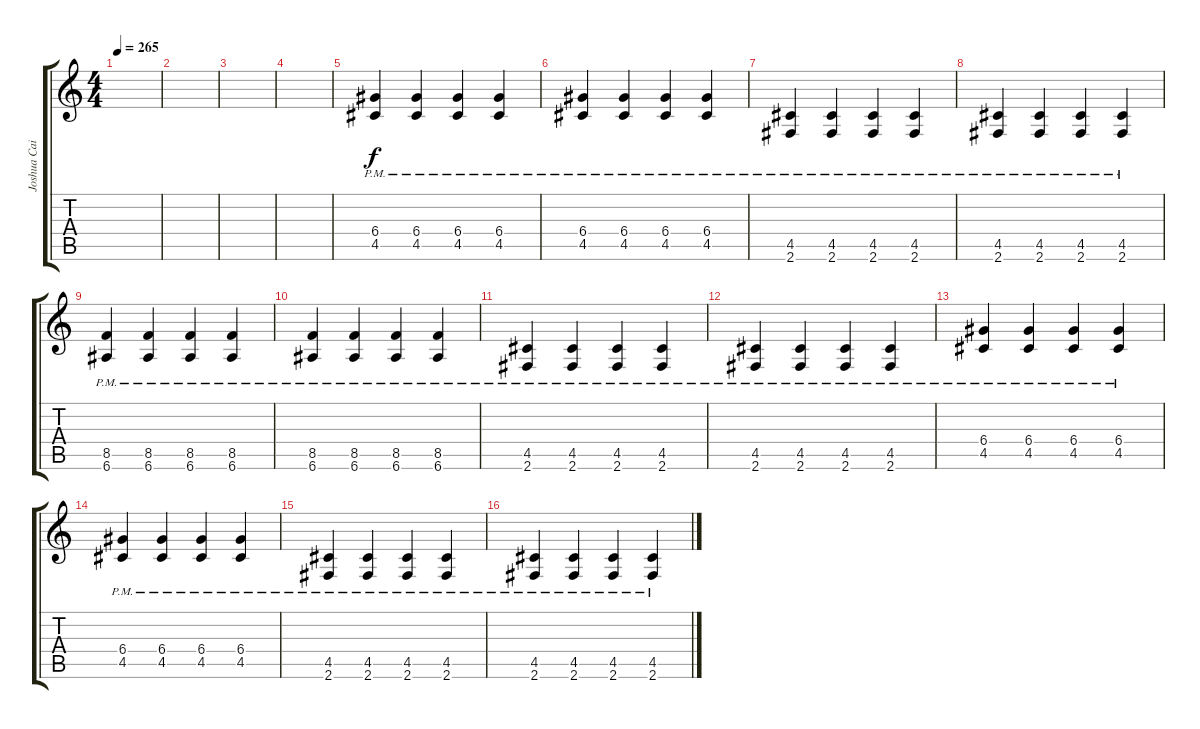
\track ("Joshua Cain Palm Mute" "Joshua Cai") {instrument overdrivenguitar}
\staff {score tabs}
\tuning (E4 B3 G3 D3 A2 E2) {hide}
\ts (4 4)
\tempo 265
\clef g2
\ks c
|
|
|
|
(6.4{pm} 4.5{pm}).4 (6.4{pm} 4.5{pm}).4 (6.4{pm} 4.5{pm}).4 (6.4{pm} 4.5{pm}).4 |
(6.4{pm} 4.5{pm}).4 (6.4{pm} 4.5{pm}).4 (6.4{pm} 4.5{pm}).4 (6.4{pm} 4.5{pm}).4 |
(4.5{pm} 2.6{pm}).4 (4.5{pm} 2.6{pm}).4 (4.5{pm} 2.6{pm}).4 (4.5{pm} 2.6{pm}).4 |
(4.5{pm} 2.6{pm}).4 (4.5{pm} 2.6{pm}).4 (4.5{pm} 2.6{pm}).4 (4.5{pm} 2.6{pm}).4 |
(8.5{pm} 6.6{pm}).4 (8.5{pm} 6.6{pm}).4 (8.5{pm} 6.6{pm}).4 (8.5{pm} 6.6{pm}).4 |
(8.5{pm} 6.6{pm}).4 (8.5{pm} 6.6{pm}).4 (8.5{pm} 6.6{pm}).4 (8.5{pm} 6.6{pm}).4 |
(4.5{pm} 2.6{pm}).4 (4.5{pm} 2.6{pm}).4 (4.5{pm} 2.6{pm}).4 (4.5{pm} 2.6{pm}).4 |
(4.5{pm} 2.6{pm}).4 (4.5{pm} 2.6{pm}).4 (4.5{pm} 2.6{pm}).4 (4.5{pm} 2.6{pm}).4 |
(6.4{pm} 4.5{pm}).4 (6.4{pm} 4.5{pm}).4 (6.4{pm} 4.5{pm}).4 (6.4{pm} 4.5{pm}).4 |
(6.4{pm} 4.5{pm}).4 (6.4{pm} 4.5{pm}).4 (6.4{pm} 4.5{pm}).4 (6.4{pm} 4.5{pm}).4 |
(4.5{pm} 2.6{pm}).4 (4.5{pm} 2.6{pm}).4 (4.5{pm} 2.6{pm}).4 (4.5{pm} 2.6{pm}).4 |
(4.5{pm} 2.6{pm}).4 (4.5{pm} 2.6{pm}).4 (4.5{pm} 2.6{pm}).4 (4.5{pm} 2.6{pm}).4
